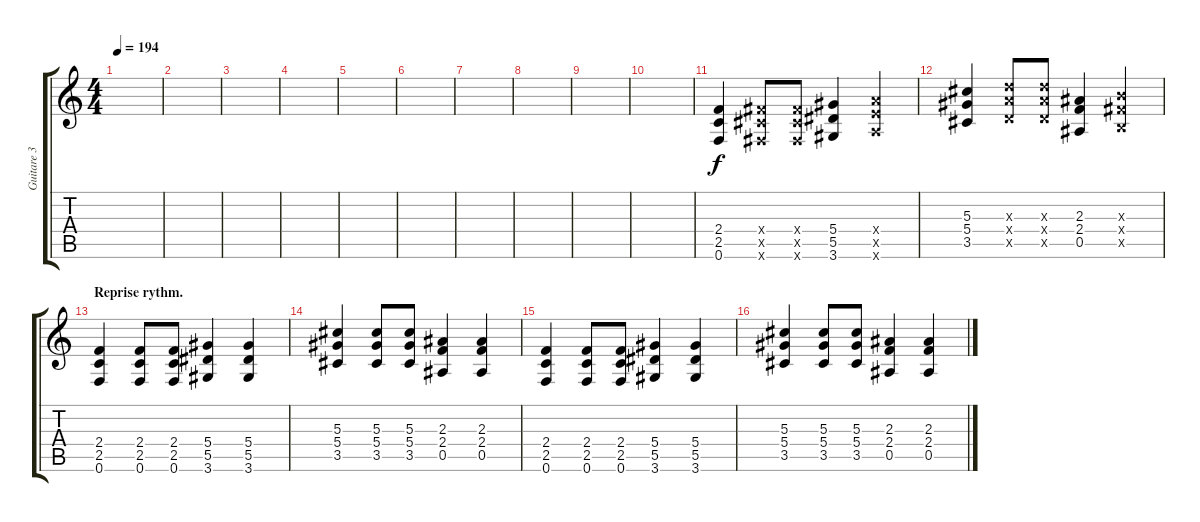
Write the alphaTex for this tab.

\track ("Guitare 3 (rythmique) " "Guitare 3 ") {instrument distortionguitar}
\staff {score tabs}
\tuning (F4 C4 Ab3 Eb3 Bb2 F2) {hide}
\ts (4 4)
\tempo 194
\clef g2
\ks c
|
|
|
|
|
|
|
|
|
|
(2.4 2.5 0.6).4 (3.4{x} 3.5{x} 1.6{x}).8 (3.4{x} 3.5{x} 1.6{x}).8 (5.4 5.5 3.6).4 (6.4{x} 6.5{x} 4.6{x}).4 |
(5.3 5.4 3.5).4 (6.3{x} 6.4{x} 4.5{x}).8 (6.3{x} 6.4{x} 4.5{x}).8 (2.3 2.4 0.5).4 (3.3{x} 3.4{x} 1.5{x}).4 |
\section ("" "Reprise rythm.")
(2.4 2.5 0.6).4 (2.4 2.5 0.6).8 (2.4 2.5 0.6).8 (5.4 5.5 3.6).4 (5.4 5.5 3.6).4 |
(5.3 5.4 3.5).4 (5.3 5.4 3.5).8 (5.3 5.4 3.5).8 (2.3 2.4 0.5).4 (2.3 2.4 0.5).4 |
(2.4 2.5 0.6).4 (2.4 2.5 0.6).8 (2.4 2.5 0.6).8 (5.4 5.5 3.6).4 (5.4 5.5 3.6).4 |
(5.3 5.4 3.5).4 (5.3 5.4 3.5).8 (5.3 5.4 3.5).8 (2.3 2.4 0.5).4 (2.3 2.4 0.5).4
